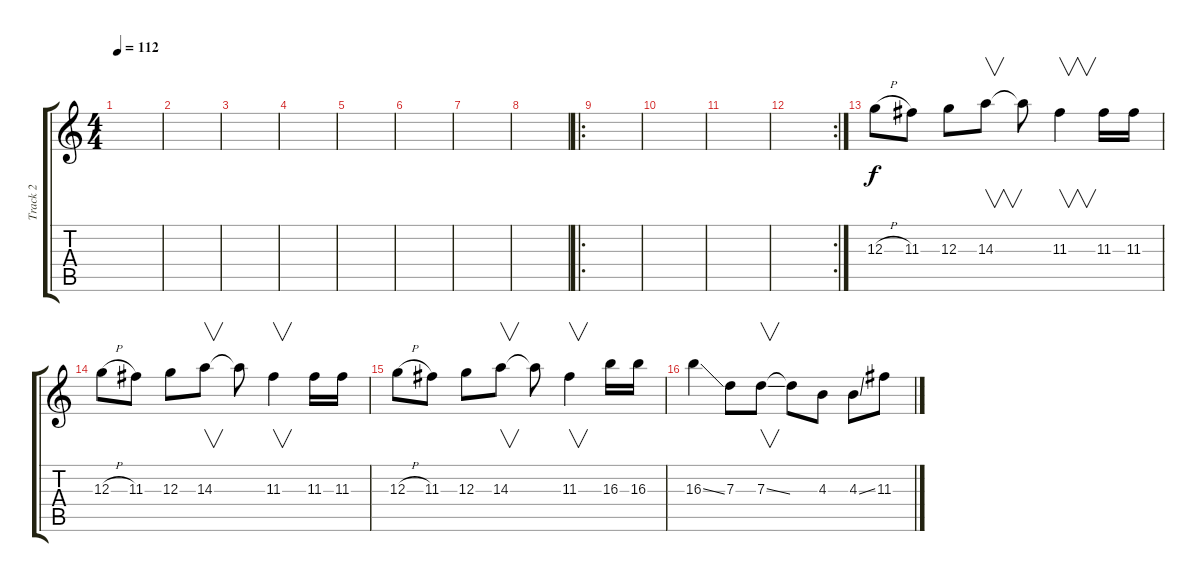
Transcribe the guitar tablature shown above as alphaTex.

\track ("Track 2" "Track 2") {instrument distortionguitar}
\staff {score tabs}
\tuning (E4 B3 G3 D3 A2 D2) {hide}
\ts (4 4)
\tempo 112
\clef g2
\ks c
|
|
|
|
|
|
|
|
\ro
|
|
|
\rc 2
|
12.3{h}.8 11.3.8 12.3.8 14.3.8{v} 14.3{t}.8 11.3.4{v} 11.3.16 11.3.16 |
12.3{h}.8 11.3.8 12.3.8 14.3.8{v} 14.3{t}.8 11.3.4{v} 11.3.16 11.3.16 |
12.3{h}.8 11.3.8 12.3.8 14.3.8{v} 14.3{t}.8 11.3.4{v} 16.3.16 16.3.16 |
16.3{ss}.4 7.3.8 7.3{ss}.8{v} 7.3{t}.8 4.3.8 4.3{ss}.8 11.3.8
